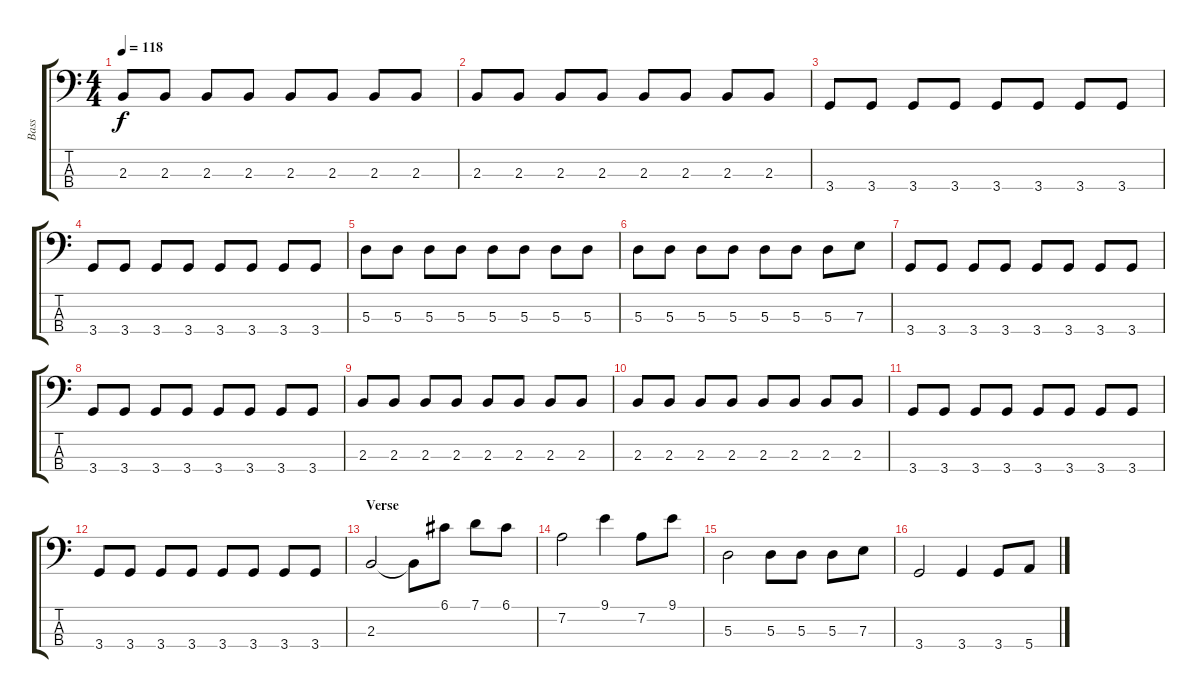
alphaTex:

\track ("Bass" "Bass") {instrument electricbassfinger}
\staff {score tabs}
\tuning (G2 D2 A1 E1) {hide}
\ts (4 4)
\tempo 118
\clef f4
\ks c
2.3.8{dy f} 2.3.8 2.3.8 2.3.8 2.3.8 2.3.8 2.3.8 2.3.8 |
2.3.8 2.3.8 2.3.8 2.3.8 2.3.8 2.3.8 2.3.8 2.3.8 |
3.4.8 3.4.8 3.4.8 3.4.8 3.4.8 3.4.8 3.4.8 3.4.8 |
3.4.8 3.4.8 3.4.8 3.4.8 3.4.8 3.4.8 3.4.8 3.4.8 |
5.3.8 5.3.8 5.3.8 5.3.8 5.3.8 5.3.8 5.3.8 5.3.8 |
5.3.8 5.3.8 5.3.8 5.3.8 5.3.8 5.3.8 5.3.8 7.3.8 |
3.4.8 3.4.8 3.4.8 3.4.8 3.4.8 3.4.8 3.4.8 3.4.8 |
3.4.8 3.4.8 3.4.8 3.4.8 3.4.8 3.4.8 3.4.8 3.4.8 |
2.3.8 2.3.8 2.3.8 2.3.8 2.3.8 2.3.8 2.3.8 2.3.8 |
2.3.8 2.3.8 2.3.8 2.3.8 2.3.8 2.3.8 2.3.8 2.3.8 |
3.4.8 3.4.8 3.4.8 3.4.8 3.4.8 3.4.8 3.4.8 3.4.8 |
3.4.8 3.4.8 3.4.8 3.4.8 3.4.8 3.4.8 3.4.8 3.4.8 |
\section ("" "Verse")
2.3.2 2.3{t}.8 6.1.8 7.1.8 6.1.8 |
7.2.2 9.1.4 7.2.8 9.1.8 |
5.3.2 5.3.8 5.3.8 5.3.8 7.3.8 |
3.4.2 3.4.4 3.4.8 5.4.8
